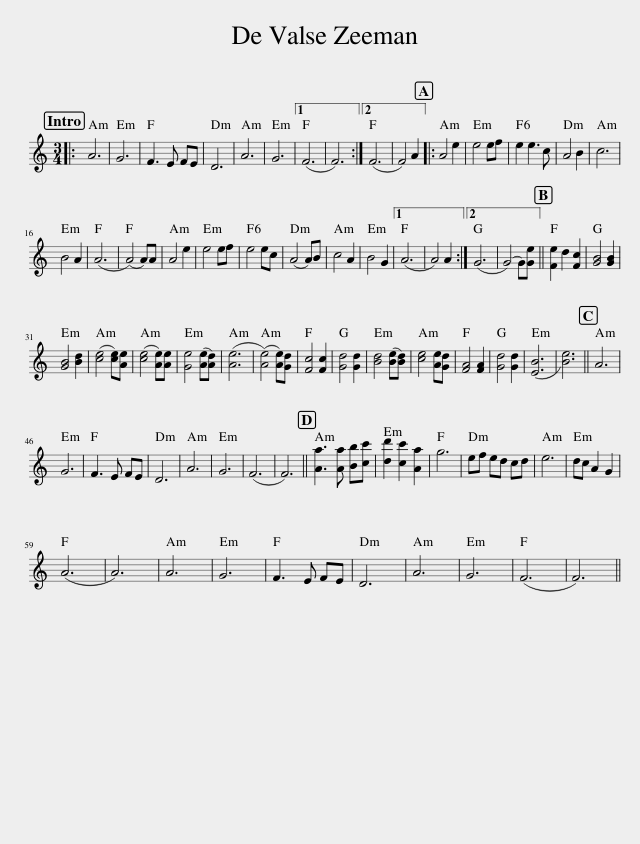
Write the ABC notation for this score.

X:1
L:1/8
M:3/4
I:linebreak $
K:C
V:1 treble
V:1
|: A6 | G6 | F3 E FE | D6 | A6 | %5
 G6 |1 (F6 | F6) :|2 (F6 | F4) A2 |: %10
 A4 e2 | e4 ef | e2 e3 c | A4 B2 | c6 |$ %15
 B4 A2 | (A6 | (A4) A)A | A4 e2 | e4 ef | %20
 e4 ec | (A4 A)B | c4 A2 | B4 G2 |1 (A6 | %25
 A4) A2 :|2 (G6 | (G4) G)[Ge] || [Fe]2 d2 [Fc]2 | [GB]4 [GB]2 |$ %30
 [GB]4 [Bd]2 | ([ce]4 [ce])[Ae] | ([ce]4 [Ae])[Ae] | [Ge]4 ([Ae][Ad]) | ([Ae]6 | %35
 ([Ae]4) [Ae])[Gd] | [Fc]4 [Fc]2 | [Gd]4 [Gd]2 | [Bd]4 ([Be][Bd]) | [ce]4 [Ae][Gd] | %40
 [FA]4 [FA]2 | [Gd]4 [Gd]2 | ([EB]6 | [Be]6) || A6 |$ %45
 G6 | F3 E FE | D6 | A6 | G6 | %50
 (F6 | F6) || [Aa]3 [Aa] [Bb][cc'] | [dd']2 [cc']2 [Aa]2 | g6 | %55
 ef ed cd | e6 | dc A2 G2 |$ (A6 | A6) | %60
 A6 | G6 | F3 E FE | D6 | A6 | %65
 G6 | (F6 | F6) || %68
